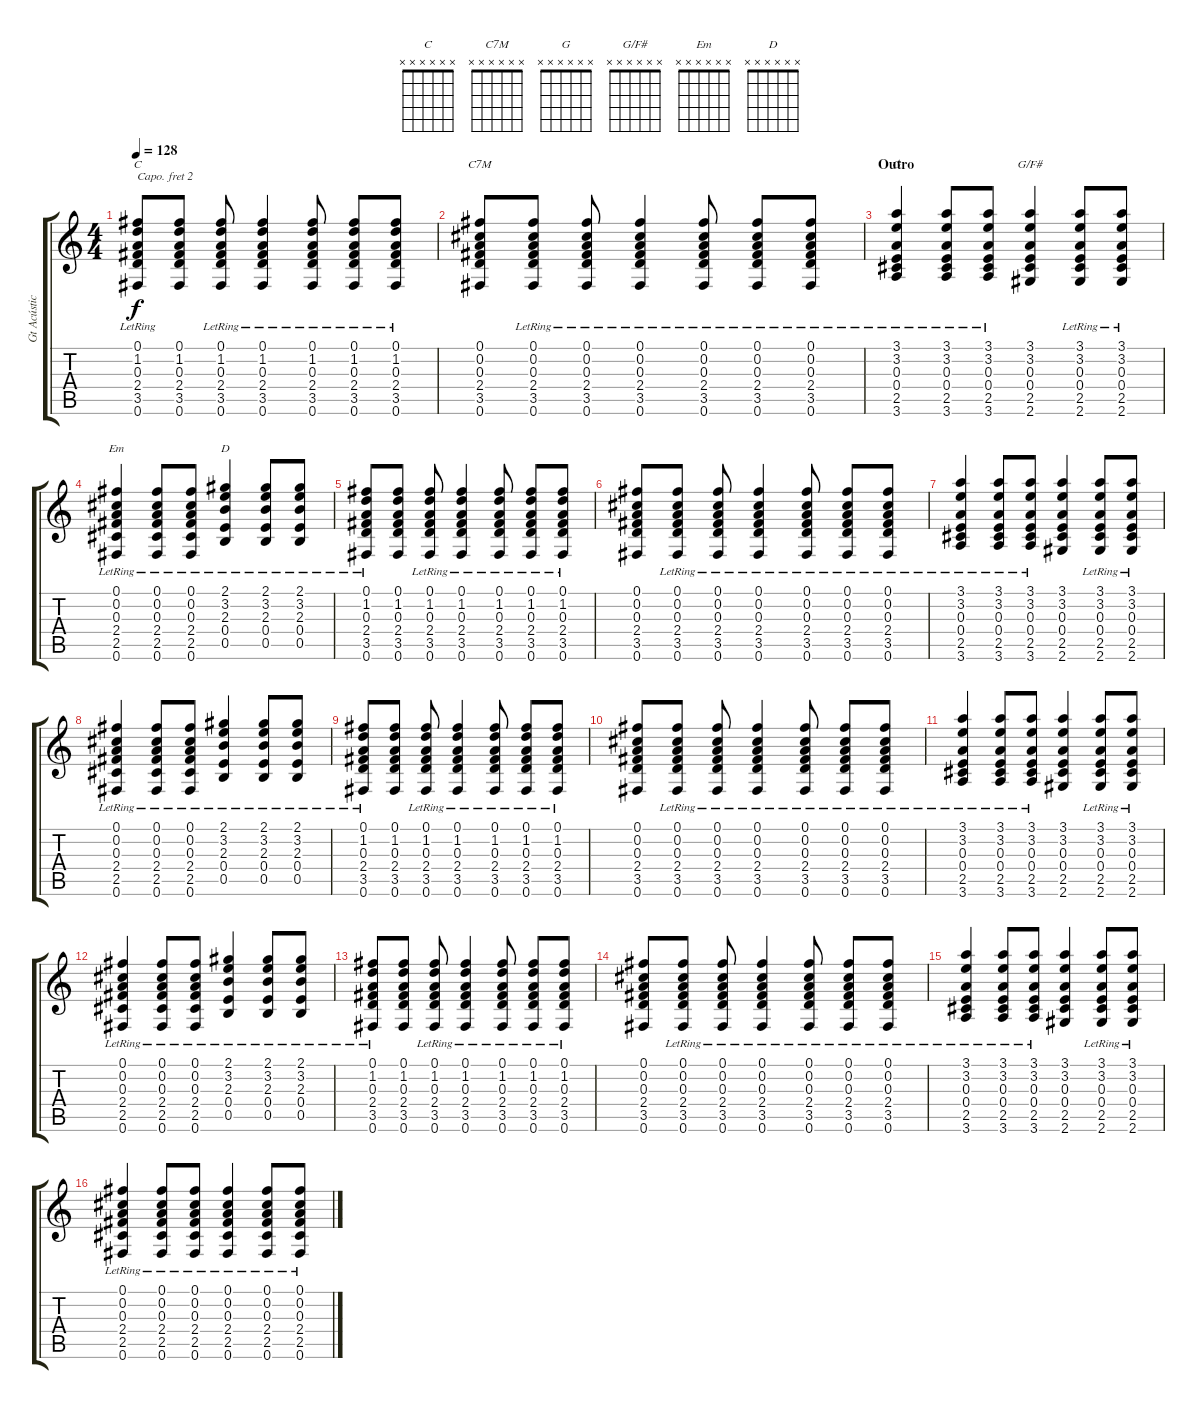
\track ("Gt Acústica + Overdrive" "Gt Acústic") {instrument acousticguitarsteel}
\staff {score tabs}
\capo 2
\tuning (E4 B3 G3 D3 A2 E2) {hide}
\chord ("C" x x x x x x)
\chord ("C7M" x x x x x x)
\chord ("G" x x x x x x)
\chord ("G/F#" x x x x x x)
\chord ("Em" x x x x x x)
\chord ("D" x x x x x x)
\ts (4 4)
\tempo 128
\clef g2
\ks c
(0.1{lr} 1.2{lr} 0.3{lr} 2.4{lr} 3.5{lr} 0.6).8{ch "C" dy f} (0.1 1.2 0.3 2.4 3.5 0.6).8 (0.1{lr} 1.2{lr} 0.3{lr} 2.4{lr} 3.5{lr} 0.6).8 (0.1{lr} 1.2{lr} 0.3{lr} 2.4{lr} 3.5{lr} 0.6).4 (0.1{lr} 1.2{lr} 0.3{lr} 2.4{lr} 3.5{lr} 0.6).8 (0.1{lr} 1.2{lr} 0.3{lr} 2.4{lr} 3.5{lr} 0.6).8 (0.1{lr} 1.2{lr} 0.3{lr} 2.4{lr} 3.5{lr} 0.6).8 |
(0.1 0.2 0.3 2.4 3.5 0.6).8{ch "C7M"} (0.1{lr} 0.2{lr} 0.3{lr} 2.4{lr} 3.5{lr} 0.6).8 (0.1{lr} 0.2{lr} 0.3{lr} 2.4{lr} 3.5{lr} 0.6).8 (0.1{lr} 0.2{lr} 0.3{lr} 2.4{lr} 3.5{lr} 0.6).4 (0.1{lr} 0.2{lr} 0.3{lr} 2.4{lr} 3.5{lr} 0.6).8 (0.1{lr} 0.2{lr} 0.3{lr} 2.4{lr} 3.5{lr} 0.6).8 (0.1{lr} 0.2{lr} 0.3{lr} 2.4{lr} 3.5{lr} 0.6).8 |
\section ("" "Outro")
(3.1{lr} 3.2{lr} 0.3{lr} 0.4{lr} 2.5{lr} 3.6{lr}).4{ch "G"} (3.1{lr} 3.2{lr} 0.3{lr} 0.4{lr} 2.5{lr} 3.6{lr}).8 (3.1{lr} 3.2{lr} 0.3{lr} 0.4{lr} 2.5{lr} 3.6{lr}).8 (3.1 3.2 0.3 0.4 2.5 2.6).4{ch "G/F#"} (3.1{lr} 3.2{lr} 0.3{lr} 0.4{lr} 2.5{lr} 2.6{lr}).8 (3.1{lr} 3.2{lr} 0.3{lr} 0.4{lr} 2.5{lr} 2.6{lr}).8 |
(0.1{lr} 0.2{lr} 0.3{lr} 2.4{lr} 2.5{lr} 0.6{lr}).4{ch "Em"} (0.1{lr} 0.2{lr} 0.3{lr} 2.4{lr} 2.5{lr} 0.6{lr}).8 (0.1{lr} 0.2{lr} 0.3{lr} 2.4{lr} 2.5{lr} 0.6{lr}).8 (2.1{lr} 3.2{lr} 2.3{lr} 0.4{lr} 0.5{lr}).4{ch "D"} (2.1{lr} 3.2{lr} 2.3{lr} 0.4{lr} 0.5{lr}).8 (2.1{lr} 3.2{lr} 2.3{lr} 0.4{lr} 0.5{lr}).8 |
(0.1{lr} 1.2{lr} 0.3{lr} 2.4{lr} 3.5{lr} 0.6).8 (0.1 1.2 0.3 2.4 3.5 0.6).8 (0.1{lr} 1.2{lr} 0.3{lr} 2.4{lr} 3.5{lr} 0.6).8 (0.1{lr} 1.2{lr} 0.3{lr} 2.4{lr} 3.5{lr} 0.6).4 (0.1{lr} 1.2{lr} 0.3{lr} 2.4{lr} 3.5{lr} 0.6).8 (0.1{lr} 1.2{lr} 0.3{lr} 2.4{lr} 3.5{lr} 0.6).8 (0.1{lr} 1.2{lr} 0.3{lr} 2.4{lr} 3.5{lr} 0.6).8 |
(0.1 0.2 0.3 2.4 3.5 0.6).8 (0.1{lr} 0.2{lr} 0.3{lr} 2.4{lr} 3.5{lr} 0.6).8 (0.1{lr} 0.2{lr} 0.3{lr} 2.4{lr} 3.5{lr} 0.6).8 (0.1{lr} 0.2{lr} 0.3{lr} 2.4{lr} 3.5{lr} 0.6).4 (0.1{lr} 0.2{lr} 0.3{lr} 2.4{lr} 3.5{lr} 0.6).8 (0.1{lr} 0.2{lr} 0.3{lr} 2.4{lr} 3.5{lr} 0.6).8 (0.1{lr} 0.2{lr} 0.3{lr} 2.4{lr} 3.5{lr} 0.6).8 |
(3.1{lr} 3.2{lr} 0.3{lr} 0.4{lr} 2.5{lr} 3.6{lr}).4 (3.1{lr} 3.2{lr} 0.3{lr} 0.4{lr} 2.5{lr} 3.6{lr}).8 (3.1{lr} 3.2{lr} 0.3{lr} 0.4{lr} 2.5{lr} 3.6{lr}).8 (3.1 3.2 0.3 0.4 2.5 2.6).4 (3.1{lr} 3.2{lr} 0.3{lr} 0.4{lr} 2.5{lr} 2.6{lr}).8 (3.1{lr} 3.2{lr} 0.3{lr} 0.4{lr} 2.5{lr} 2.6{lr}).8 |
(0.1{lr} 0.2{lr} 0.3{lr} 2.4{lr} 2.5{lr} 0.6{lr}).4 (0.1{lr} 0.2{lr} 0.3{lr} 2.4{lr} 2.5{lr} 0.6{lr}).8 (0.1{lr} 0.2{lr} 0.3{lr} 2.4{lr} 2.5{lr} 0.6{lr}).8 (2.1{lr} 3.2{lr} 2.3{lr} 0.4{lr} 0.5{lr}).4 (2.1{lr} 3.2{lr} 2.3{lr} 0.4{lr} 0.5{lr}).8 (2.1{lr} 3.2{lr} 2.3{lr} 0.4{lr} 0.5{lr}).8 |
(0.1{lr} 1.2{lr} 0.3{lr} 2.4{lr} 3.5{lr} 0.6).8 (0.1 1.2 0.3 2.4 3.5 0.6).8 (0.1{lr} 1.2{lr} 0.3{lr} 2.4{lr} 3.5{lr} 0.6).8 (0.1{lr} 1.2{lr} 0.3{lr} 2.4{lr} 3.5{lr} 0.6).4 (0.1{lr} 1.2{lr} 0.3{lr} 2.4{lr} 3.5{lr} 0.6).8 (0.1{lr} 1.2{lr} 0.3{lr} 2.4{lr} 3.5{lr} 0.6).8 (0.1{lr} 1.2{lr} 0.3{lr} 2.4{lr} 3.5{lr} 0.6).8 |
(0.1 0.2 0.3 2.4 3.5 0.6).8 (0.1{lr} 0.2{lr} 0.3{lr} 2.4{lr} 3.5{lr} 0.6).8 (0.1{lr} 0.2{lr} 0.3{lr} 2.4{lr} 3.5{lr} 0.6).8 (0.1{lr} 0.2{lr} 0.3{lr} 2.4{lr} 3.5{lr} 0.6).4 (0.1{lr} 0.2{lr} 0.3{lr} 2.4{lr} 3.5{lr} 0.6).8 (0.1{lr} 0.2{lr} 0.3{lr} 2.4{lr} 3.5{lr} 0.6).8 (0.1{lr} 0.2{lr} 0.3{lr} 2.4{lr} 3.5{lr} 0.6).8 |
(3.1{lr} 3.2{lr} 0.3{lr} 0.4{lr} 2.5{lr} 3.6{lr}).4 (3.1{lr} 3.2{lr} 0.3{lr} 0.4{lr} 2.5{lr} 3.6{lr}).8 (3.1{lr} 3.2{lr} 0.3{lr} 0.4{lr} 2.5{lr} 3.6{lr}).8 (3.1 3.2 0.3 0.4 2.5 2.6).4 (3.1{lr} 3.2{lr} 0.3{lr} 0.4{lr} 2.5{lr} 2.6{lr}).8 (3.1{lr} 3.2{lr} 0.3{lr} 0.4{lr} 2.5{lr} 2.6{lr}).8 |
(0.1{lr} 0.2{lr} 0.3{lr} 2.4{lr} 2.5{lr} 0.6{lr}).4 (0.1{lr} 0.2{lr} 0.3{lr} 2.4{lr} 2.5{lr} 0.6{lr}).8 (0.1{lr} 0.2{lr} 0.3{lr} 2.4{lr} 2.5{lr} 0.6{lr}).8 (2.1{lr} 3.2{lr} 2.3{lr} 0.4{lr} 0.5{lr}).4 (2.1{lr} 3.2{lr} 2.3{lr} 0.4{lr} 0.5{lr}).8 (2.1{lr} 3.2{lr} 2.3{lr} 0.4{lr} 0.5{lr}).8 |
(0.1{lr} 1.2{lr} 0.3{lr} 2.4{lr} 3.5{lr} 0.6).8 (0.1 1.2 0.3 2.4 3.5 0.6).8 (0.1{lr} 1.2{lr} 0.3{lr} 2.4{lr} 3.5{lr} 0.6).8 (0.1{lr} 1.2{lr} 0.3{lr} 2.4{lr} 3.5{lr} 0.6).4 (0.1{lr} 1.2{lr} 0.3{lr} 2.4{lr} 3.5{lr} 0.6).8 (0.1{lr} 1.2{lr} 0.3{lr} 2.4{lr} 3.5{lr} 0.6).8 (0.1{lr} 1.2{lr} 0.3{lr} 2.4{lr} 3.5{lr} 0.6).8 |
(0.1 0.2 0.3 2.4 3.5 0.6).8 (0.1{lr} 0.2{lr} 0.3{lr} 2.4{lr} 3.5{lr} 0.6).8 (0.1{lr} 0.2{lr} 0.3{lr} 2.4{lr} 3.5{lr} 0.6).8 (0.1{lr} 0.2{lr} 0.3{lr} 2.4{lr} 3.5{lr} 0.6).4 (0.1{lr} 0.2{lr} 0.3{lr} 2.4{lr} 3.5{lr} 0.6).8 (0.1{lr} 0.2{lr} 0.3{lr} 2.4{lr} 3.5{lr} 0.6).8 (0.1{lr} 0.2{lr} 0.3{lr} 2.4{lr} 3.5{lr} 0.6).8 |
(3.1{lr} 3.2{lr} 0.3{lr} 0.4{lr} 2.5{lr} 3.6{lr}).4 (3.1{lr} 3.2{lr} 0.3{lr} 0.4{lr} 2.5{lr} 3.6{lr}).8 (3.1{lr} 3.2{lr} 0.3{lr} 0.4{lr} 2.5{lr} 3.6{lr}).8 (3.1 3.2 0.3 0.4 2.5 2.6).4 (3.1{lr} 3.2{lr} 0.3{lr} 0.4{lr} 2.5{lr} 2.6{lr}).8 (3.1{lr} 3.2{lr} 0.3{lr} 0.4{lr} 2.5{lr} 2.6{lr}).8 |
(0.1{lr} 0.2{lr} 0.3{lr} 2.4{lr} 2.5{lr} 0.6{lr}).4 (0.1{lr} 0.2{lr} 0.3{lr} 2.4{lr} 2.5{lr} 0.6{lr}).8 (0.1{lr} 0.2{lr} 0.3{lr} 2.4{lr} 2.5{lr} 0.6{lr}).8 (0.1{lr} 0.2{lr} 0.3{lr} 2.4{lr} 2.5{lr} 0.6{lr}).4 (0.1{lr} 0.2{lr} 0.3{lr} 2.4{lr} 2.5{lr} 0.6{lr}).8 (0.1{lr} 0.2{lr} 0.3{lr} 2.4{lr} 2.5{lr} 0.6{lr}).8
